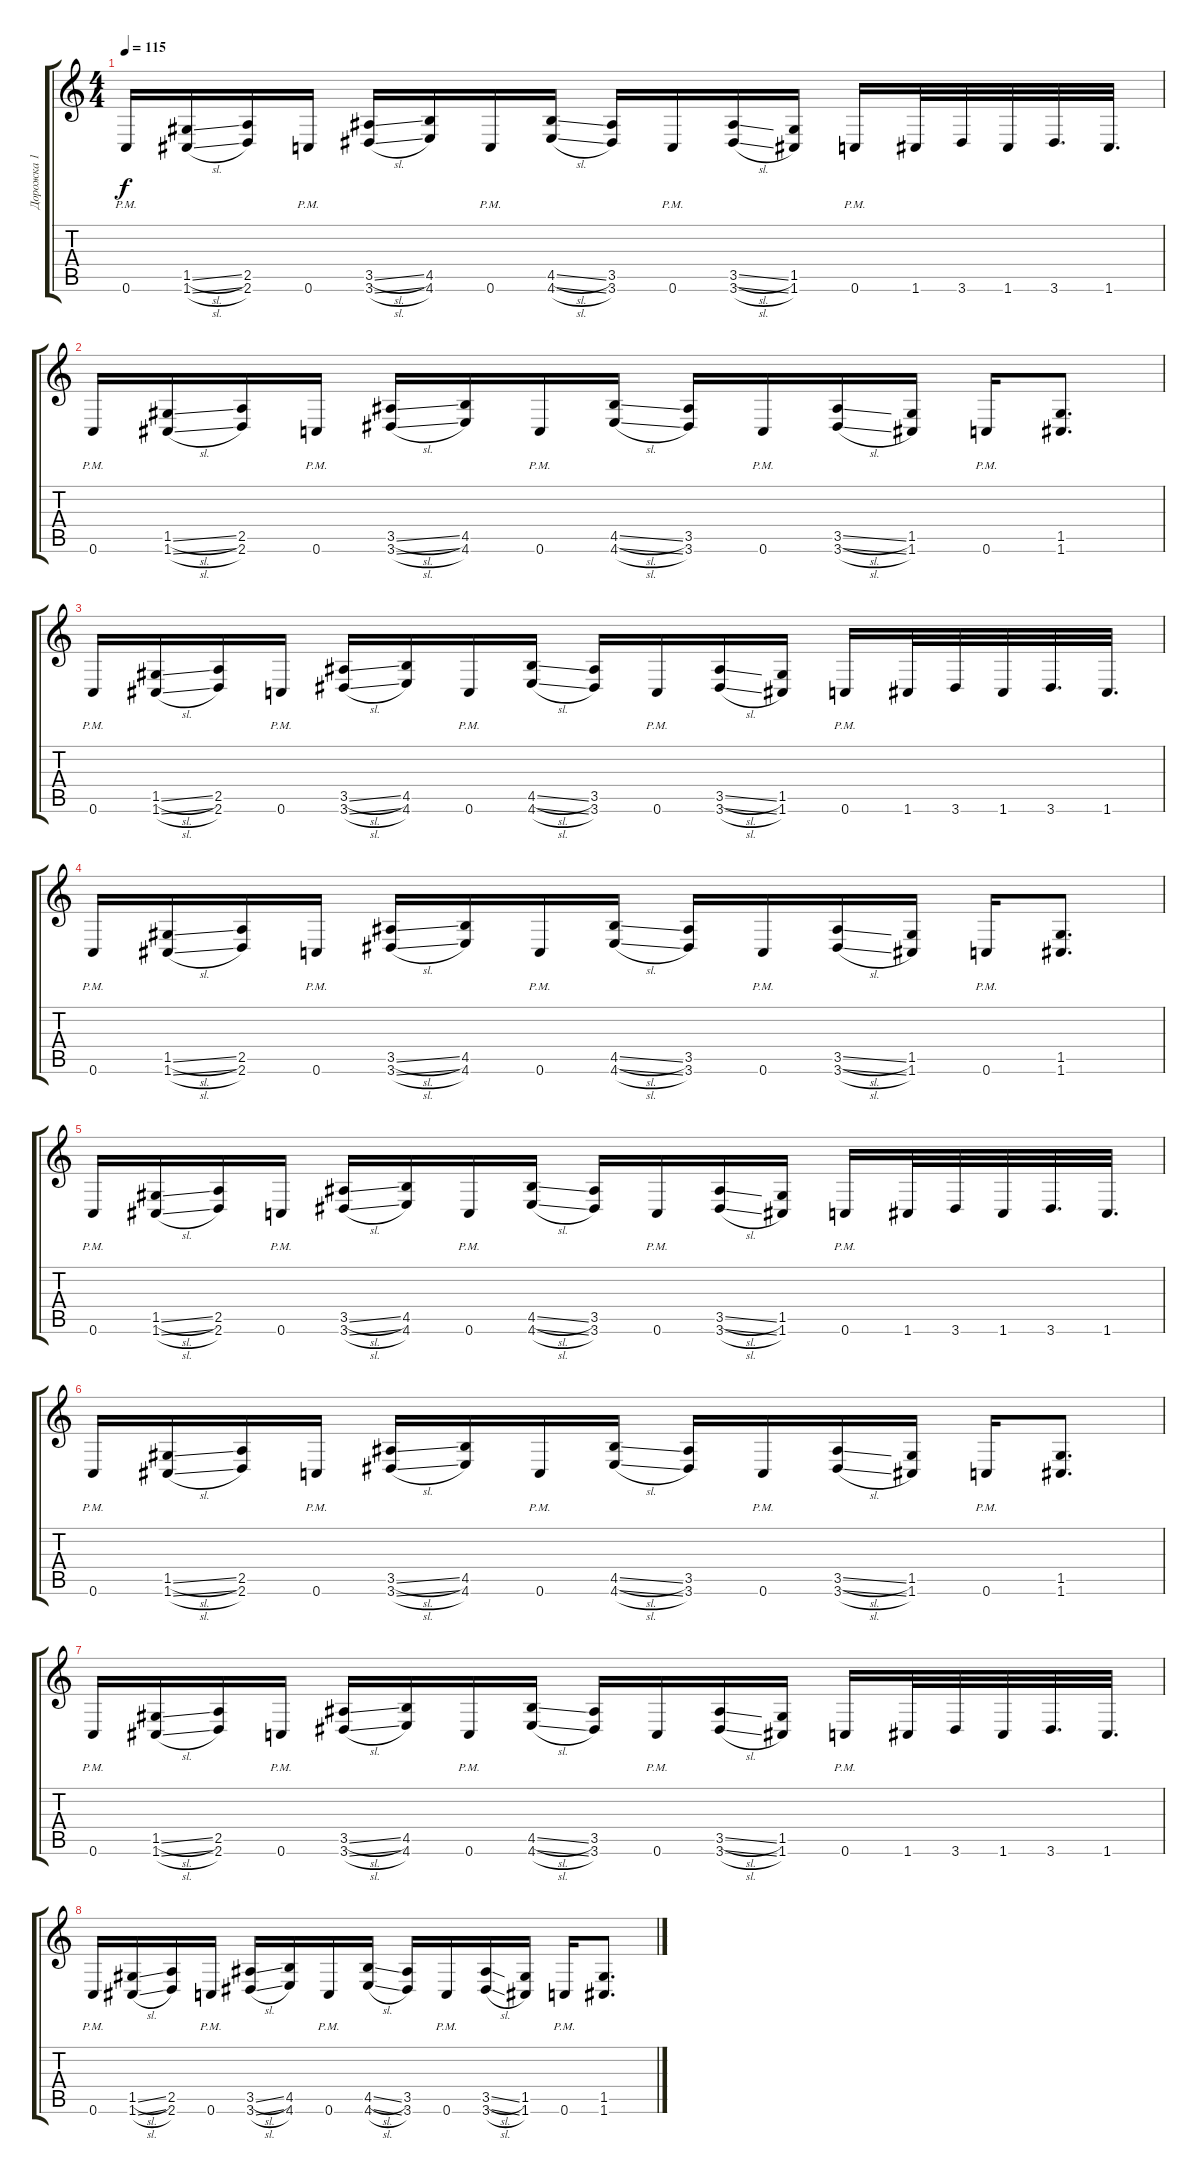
\track ("Дорожка 1" "Дорожка 1") {instrument overdrivenguitar}
\staff {score tabs}
\tuning (D4 A3 F3 C3 G2 C2) {hide}
\ts (4 4)
\tempo 115
\clef g2
\ks c
0.6{pm}.16{dy f} (1.5{sl} 1.6{sl}).16 (2.5 2.6).16 0.6{pm}.16 (3.5{sl} 3.6{sl}).16 (4.5 4.6).16 0.6{pm}.16 (4.5{sl} 4.6{sl}).16 (3.5 3.6).16 0.6{pm}.16 (3.5{sl} 3.6{sl}).16 (1.5 1.6).16 0.6{pm}.16 1.6.32 3.6.32 1.6.32 3.6.32{d} 1.6.32{d} |
0.6{pm}.16 (1.5{sl} 1.6{sl}).16 (2.5 2.6).16 0.6{pm}.16 (3.5{sl} 3.6{sl}).16 (4.5 4.6).16 0.6{pm}.16 (4.5{sl} 4.6{sl}).16 (3.5 3.6).16 0.6{pm}.16 (3.5{sl} 3.6{sl}).16 (1.5 1.6).16 0.6{pm}.16 (1.5 1.6).8{d} |
0.6{pm}.16 (1.5{sl} 1.6{sl}).16 (2.5 2.6).16 0.6{pm}.16 (3.5{sl} 3.6{sl}).16 (4.5 4.6).16 0.6{pm}.16 (4.5{sl} 4.6{sl}).16 (3.5 3.6).16 0.6{pm}.16 (3.5{sl} 3.6{sl}).16 (1.5 1.6).16 0.6{pm}.16 1.6.32 3.6.32 1.6.32 3.6.32{d} 1.6.32{d} |
0.6{pm}.16 (1.5{sl} 1.6{sl}).16 (2.5 2.6).16 0.6{pm}.16 (3.5{sl} 3.6{sl}).16 (4.5 4.6).16 0.6{pm}.16 (4.5{sl} 4.6{sl}).16 (3.5 3.6).16 0.6{pm}.16 (3.5{sl} 3.6{sl}).16 (1.5 1.6).16 0.6{pm}.16 (1.5 1.6).8{d} |
0.6{pm}.16 (1.5{sl} 1.6{sl}).16 (2.5 2.6).16 0.6{pm}.16 (3.5{sl} 3.6{sl}).16 (4.5 4.6).16 0.6{pm}.16 (4.5{sl} 4.6{sl}).16 (3.5 3.6).16 0.6{pm}.16 (3.5{sl} 3.6{sl}).16 (1.5 1.6).16 0.6{pm}.16 1.6.32 3.6.32 1.6.32 3.6.32{d} 1.6.32{d} |
0.6{pm}.16 (1.5{sl} 1.6{sl}).16 (2.5 2.6).16 0.6{pm}.16 (3.5{sl} 3.6{sl}).16 (4.5 4.6).16 0.6{pm}.16 (4.5{sl} 4.6{sl}).16 (3.5 3.6).16 0.6{pm}.16 (3.5{sl} 3.6{sl}).16 (1.5 1.6).16 0.6{pm}.16 (1.5 1.6).8{d} |
0.6{pm}.16 (1.5{sl} 1.6{sl}).16 (2.5 2.6).16 0.6{pm}.16 (3.5{sl} 3.6{sl}).16 (4.5 4.6).16 0.6{pm}.16 (4.5{sl} 4.6{sl}).16 (3.5 3.6).16 0.6{pm}.16 (3.5{sl} 3.6{sl}).16 (1.5 1.6).16 0.6{pm}.16 1.6.32 3.6.32 1.6.32 3.6.32{d} 1.6.32{d} |
0.6{pm}.16 (1.5{sl} 1.6{sl}).16 (2.5 2.6).16 0.6{pm}.16 (3.5{sl} 3.6{sl}).16 (4.5 4.6).16 0.6{pm}.16 (4.5{sl} 4.6{sl}).16 (3.5 3.6).16 0.6{pm}.16 (3.5{sl} 3.6{sl}).16 (1.5 1.6).16 0.6{pm}.16 (1.5 1.6).8{d}
